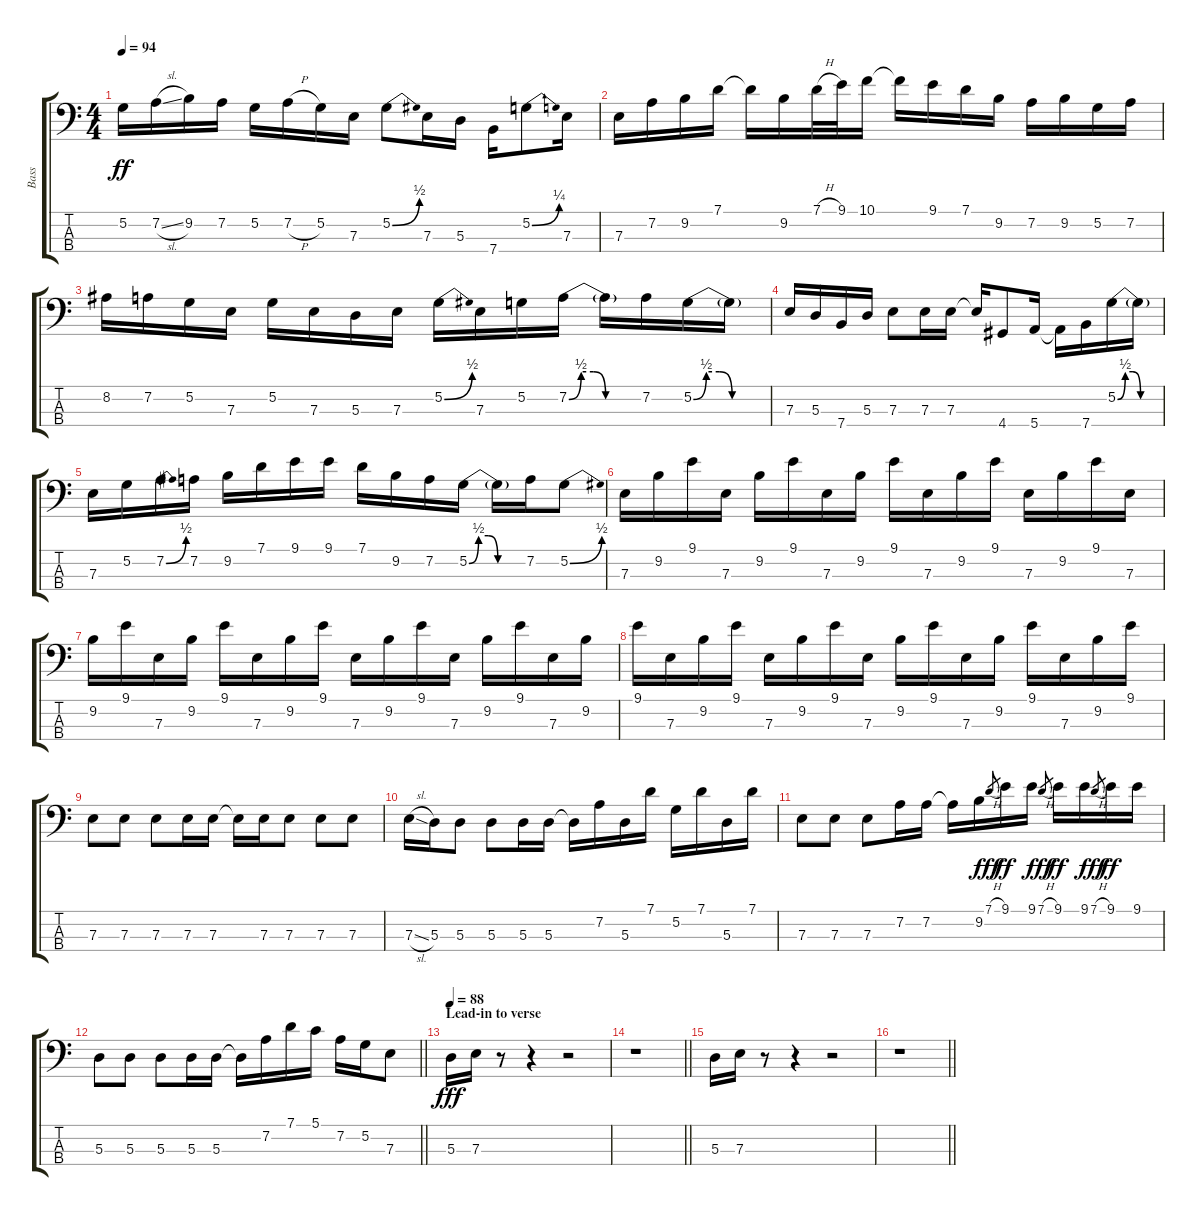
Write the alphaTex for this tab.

\track ("Bass" "Bass") {instrument electricbassfinger}
\staff {score tabs}
\tuning (G2 D2 A1 E1) {hide}
\ts (4 4)
\tempo 94
\clef f4
\ks c
5.2{t}.16{dy ff} 7.2{sl}.16 9.2.16 7.2.16 5.2.16 7.2{h}.16 5.2.16 7.3.16 5.2{be (bend 0 0 60 2)}.8 7.3.16 5.3.16 7.4.16 5.2{be (bend 0 0 60 1)}.8 7.3.16 |
7.3.16 7.2.16 9.2.16 7.1.16 7.1{t}.16 9.2.16 7.1{h}.32 9.1.32 10.1.16 10.1{t}.16 9.1.16 7.1.16 9.2.16 7.2.16 9.2.16 5.2.16 7.2.16 |
8.2.16 7.2.16 5.2.16 7.3.16 5.2.16 7.3.16 5.3.16 7.3.16 5.2{be (bend 0 0 60 2)}.16 7.3.16 5.2.16 7.2{be (custom 0 0 10 2 20 2 30 0 60 0)}.16 7.2{t}.16 7.2.16 5.2{be (custom 0 0 10 2 20 2 30 0 60 0)}.16 5.2{t}.16 |
7.3.16 5.3.16 7.4.16 5.3.16 7.3.8 7.3.16 7.3.16 7.3{t}.16 4.4.8 5.4.16 5.4{t}.16 7.4.16 5.2{be (custom 0 0 10 2 20 2 30 0 60 0)}.16 5.2{t}.16 |
7.3.16 5.2.16 7.2{be (bend 0 0 60 2)}.16 7.2.16 9.2.16 7.1.16 9.1.16 9.1.16 7.1.16 9.2.16 7.2.16 5.2{be (custom 0 0 10 2 20 2 30 0 60 0)}.16 5.2{t}.16 7.2.16 5.2{be (bend 0 0 60 2)}.8 |
7.3.16 9.2.16 9.1.16 7.3.16 9.2.16 9.1.16 7.3.16 9.2.16 9.1.16 7.3.16 9.2.16 9.1.16 7.3.16 9.2.16 9.1.16 7.3.16 |
9.2.16 9.1.16 7.3.16 9.2.16 9.1.16 7.3.16 9.2.16 9.1.16 7.3.16 9.2.16 9.1.16 7.3.16 9.2.16 9.1.16 7.3.16 9.2.16 |
9.1.16 7.3.16 9.2.16 9.1.16 7.3.16 9.2.16 9.1.16 7.3.16 9.2.16 9.1.16 7.3.16 9.2.16 9.1.16 7.3.16 9.2.16 9.1.16 |
7.3.8 7.3.8 7.3.8 7.3.16 7.3.16 7.3{t}.16 7.3.16 7.3.8 7.3.8 7.3.8 |
7.3{sl}.16 5.3.16 5.3.8 5.3.8 5.3.16 5.3.16 5.3{t}.16 7.2.16 5.3.16 7.1.16 5.2.16 7.1.16 5.3.16 7.1.16 |
7.3.8 7.3.8 7.3.8 7.2.16 7.2.16 7.2{t}.16 9.2.16 7.1{h}.8{gr dy fff} 9.1.16{dy ff} 9.1.16 7.1{h}.8{gr dy fff} 9.1.16{dy ff} 9.1.16 7.1{h}.8{gr dy fff} 9.1.16{dy ff} 9.1.16 |
\barLineRight lightlight
5.3.8 5.3.8 5.3.8 5.3.16 5.3.16 5.3{t}.16 7.2.16 7.1.16 5.1.16 7.2.16 5.2.16 7.3.8 |
\section ("" "Lead-in to verse")
\tempo 88
5.3.16{dy fff} 7.3.16 r.8 r.4 r.2 |
\barLineRight lightlight
r.1 |
5.3.16 7.3.16 r.8 r.4 r.2 |
\barLineRight lightlight
r.1
